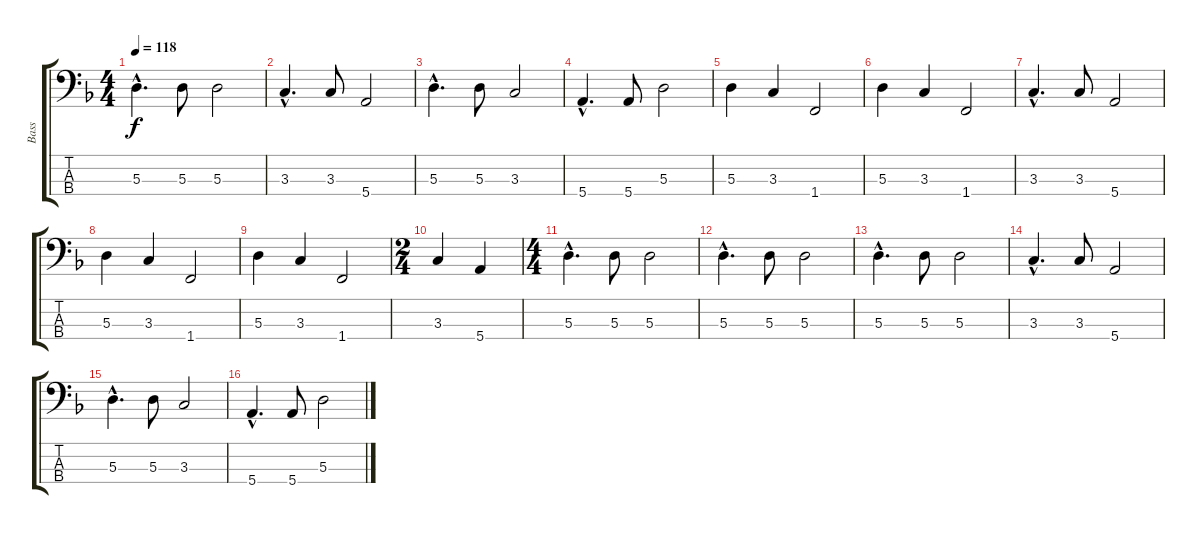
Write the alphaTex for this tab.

\track ("Bass" "Bass") {instrument electricbassfinger}
\staff {score tabs}
\tuning (G2 D2 A1 E1) {hide}
\ts (4 4)
\tempo 118
\clef f4
\ks dminor
5.3{hac}.4{d dy f} 5.3.8 5.3.2 |
3.3{hac}.4{d} 3.3.8 5.4.2 |
5.3{hac}.4{d} 5.3.8 3.3.2 |
5.4{hac}.4{d} 5.4.8 5.3.2 |
5.3.4 3.3.4 1.4.2 |
5.3.4 3.3.4 1.4.2 |
3.3{hac}.4{d} 3.3.8 5.4.2 |
5.3.4 3.3.4 1.4.2 |
5.3.4 3.3.4 1.4.2 |
\ts (2 4)
3.3.4 5.4.4 |
\ts (4 4)
5.3{hac}.4{d} 5.3.8 5.3.2 |
5.3{hac}.4{d} 5.3.8 5.3.2 |
5.3{hac}.4{d} 5.3.8 5.3.2 |
3.3{hac}.4{d} 3.3.8 5.4.2 |
5.3{hac}.4{d} 5.3.8 3.3.2 |
5.4{hac}.4{d} 5.4.8 5.3.2
